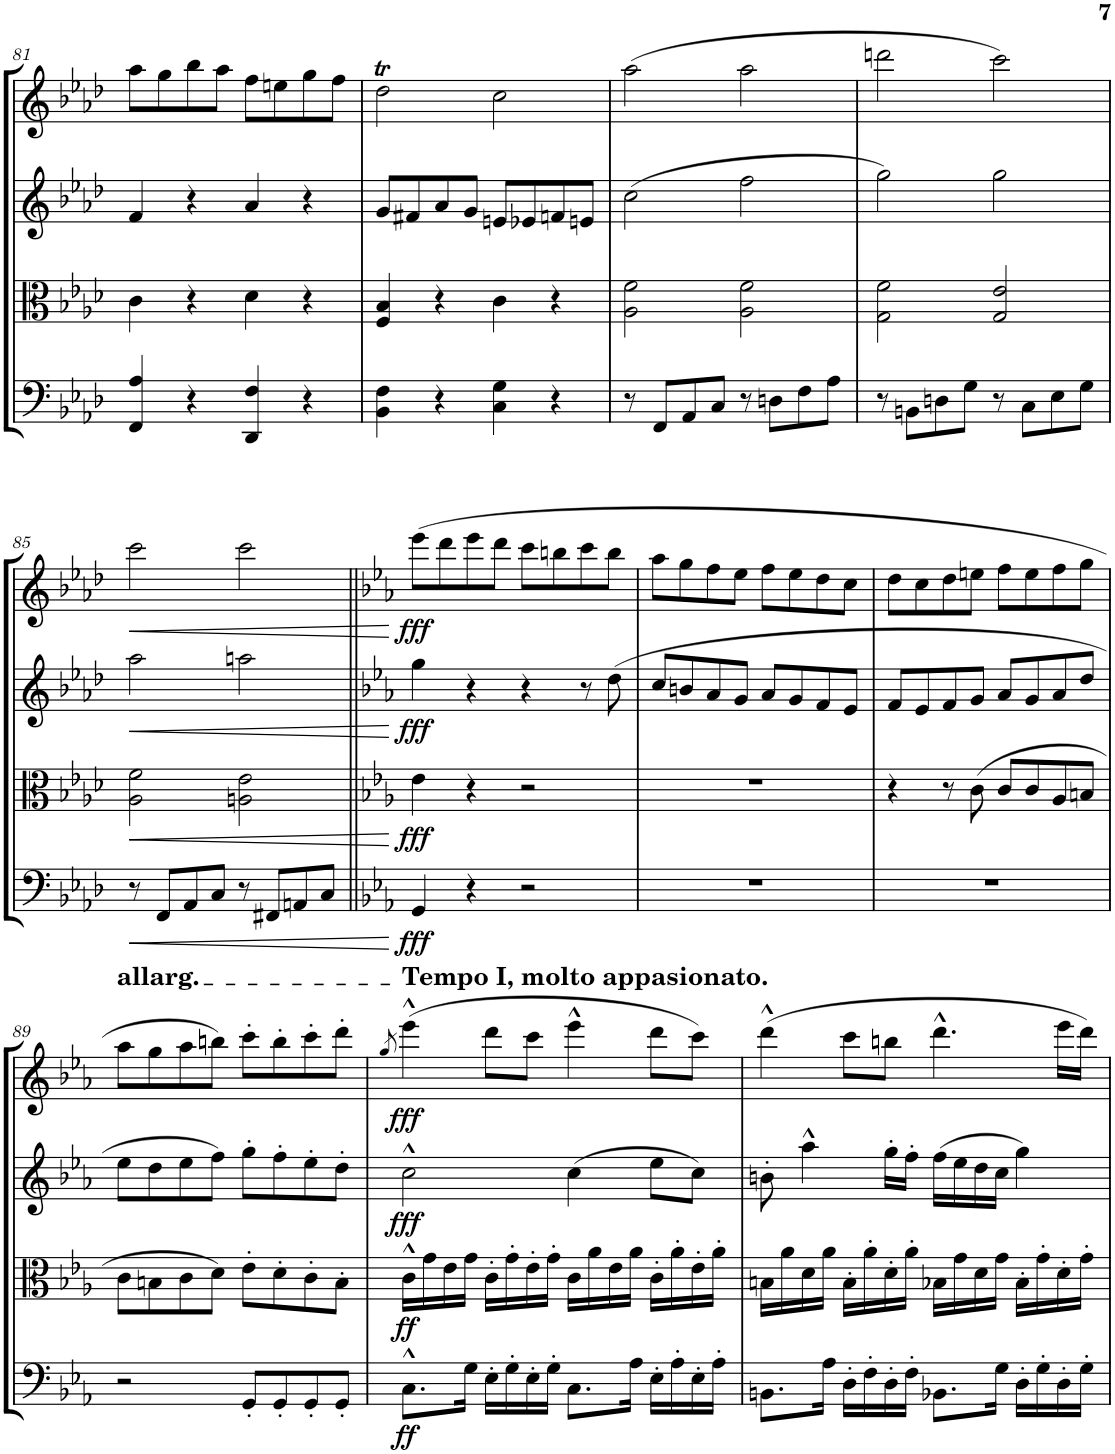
**kern	**dynam	**kern	**dynam	**kern	**dynam	**kern	**dynam
*part4	*part4	*part3	*part3	*part2	*part2	*part1	*part1
*staff4	*staff4	*staff3	*staff3	*staff2	*staff2	*staff1	*staff1
*I"Violoncello	*	*I"Viola	*	*I"Violin II	*	*I"Violin I	*
*I'Vc	*	*I'Vla	*	*I'Vln	*	*I'Vln	*
!!LO:PB:g=z
*clefF4	*	*clefC3	*	*clefG2	*	*clefG2	*
*k[b-e-a-d-]	*	*k[b-e-a-d-]	*	*k[b-e-a-d-]	*	*k[b-e-a-d-]	*
*M4/4	*	*M4/4	*	*M4/4	*	*M4/4	*
=81	=81	=81	=81	=81	=81	=81	=81
4FF/ 4A-/	.	4c\	.	4f/	.	8aa-\L	.
.	.	.	.	.	.	8gg\	.
4r	.	4r	.	4r	.	8bb-\	.
.	.	.	.	.	.	8aa-\J	.
4DD-/ 4F/	.	4d-\	.	4a-/	.	8ff\L	.
.	.	.	.	.	.	8een\	.
4r	.	4r	.	4r	.	8gg\	.
.	.	.	.	.	.	8ff\J	.
=82	=82	=82	=82	=82	=82	=82	=82
4BB-\ 4F\	.	4F/ 4B-/	.	8g/L	.	2dd-T\	.
.	.	.	.	8f#X/	.	.	.
4r	.	4r	.	8a-/	.	.	.
.	.	.	.	8g/J	.	.	.
4C\ 4G\	.	4c\	.	8en/L	.	2cc\	.
.	.	.	.	8e-X/	.	.	.
4r	.	4r	.	8fn/	.	.	.
.	.	.	.	8en/J	.	.	.
=83	=83	=83	=83	=83	=83	=83	=83
8r	.	2A-\ 2f\	.	(2cc\	.	(2aa-\	.
8FF/L	.	.	.	.	.	.	.
8AA-/	.	.	.	.	.	.	.
8C/J	.	.	.	.	.	.	.
8r	.	2A-\ 2f\	.	2ff\	.	2aa-\	.
8Dn\L	.	.	.	.	.	.	.
8F\	.	.	.	.	.	.	.
8A-\J	.	.	.	.	.	.	.
=84	=84	=84	=84	=84	=84	=84	=84
8r	.	2G\ 2f\	.	2gg\)	.	2dddn\	.
8BBn\L	.	.	.	.	.	.	.
8Dn\	.	.	.	.	.	.	.
8G\J	.	.	.	.	.	.	.
8r	.	2G/ 2e-/	.	2gg\	.	2ccc\)	.
8C\L	.	.	.	.	.	.	.
8E-\	.	.	.	.	.	.	.
8G\J	.	.	.	.	.	.	.
!!LO:LB:g=z
=85	=85	=85	=85	=85	=85	=85	=85
!	!LO:HP:b	!	!LO:HP:b	!	!LO:HP:b	!	!LO:HP:b
8r	<	2A-\ 2f\	<	2aa-\	<	2ccc\	<
8FF/L	.	.	.	.	.	.	.
8AA-/	.	.	.	.	.	.	.
8C/J	.	.	.	.	.	.	.
8r	.	2An\ 2e-\	.	2aan\	.	2ccc\	.
8FF#X/L	.	.	.	.	.	.	.
8AAn/	.	.	.	.	.	.	.
8C;</J	.	.	.	.	.	.	.
.	[	.	[	.	[	.	[
=86||	=86||	=86||	=86||	=86||	=86||	=86||	=86||
*k[b-e-a-]	*	*k[b-e-a-]	*	*k[b-e-a-]	*	*k[b-e-a-]	*
!	!LO:DY:b	!	!LO:DY:b	!	!LO:DY:b	!	!LO:DY:b
4GG/	fff	4e-\	fff	4gg\	fff	(8eee-\L	fff
.	.	.	.	.	.	8ddd\	.
4r	.	4r	.	4r	.	8eee-\	.
.	.	.	.	.	.	8ddd\J	.
2r	.	2r	.	4r	.	8ccc\L	.
.	.	.	.	.	.	8bbn\	.
.	.	.	.	8r	.	8ccc\	.
.	.	.	.	(8dd\	.	8bb\J	.
=87	=87	=87	=87	=87	=87	=87	=87
1r	.	1r	.	8cc/L	.	8aa-\L	.
.	.	.	.	8bn/	.	8gg\	.
.	.	.	.	8a-/	.	8ff\	.
.	.	.	.	8g/J	.	8ee-\J	.
.	.	.	.	8a-/L	.	8ff\L	.
.	.	.	.	8g/	.	8ee-\	.
.	.	.	.	8f/	.	8dd\	.
.	.	.	.	8e-/J	.	8cc\J	.
=88	=88	=88	=88	=88	=88	=88	=88
1r	.	4r	.	8f/L	.	8dd\L	.
.	.	.	.	8e-/	.	8cc\	.
.	.	8r	.	8f/	.	8dd\	.
.	.	(8c\	.	8g/J	.	8een\J	.
.	.	8c/L	.	8a-/L	.	8ff\L	.
.	.	8c/	.	8g/	.	8ee\	.
.	.	8A-/	.	8a-/	.	8ff\	.
.	.	8Bn/J	.	8dd/J	.	8gg\J	.
!!LO:LB:g=z
=89	=89	=89	=89	=89	=89	=89	=89
!	!	!	!	!	!	!LO:TX:a:t=allarg.	!
2r	.	8c\L	.	8ee-\L	.	8aa-\L	.
.	.	8Bn\	.	8dd\	.	8gg\	.
.	.	8c\	.	8ee-\	.	8aa-\	.
.	.	8d\J)	.	8ff\J)	.	8bbn\J)	.
8GG'/L	.	8e-'\L	.	8gg'\L	.	8ccc'\L	.
8GG'/	.	8d'\	.	8ff'\	.	8bb'\	.
8GG'/	.	8c'\	.	8ee-'\	.	8ccc'\	.
8GG'/J	.	8B'\J	.	8dd'\J	.	8ddd'\J	.
=90	=90	=90	=90	=90	=90	=90	=90
.	.	.	.	.	.	8qgg/	.
!	!	!	!	!	!	!LO:TX:a:B:t=Tempo I, molto appasionato.	!
!	!LO:DY:b	!	!LO:DY:b	!	!LO:DY:b	!	!LO:DY:b
8.C^^\L	ff	16c^^\LL	ff	2cc^^\	fff	(4eee-^^\	fff
.	.	16g\	.	.	.	.	.
.	.	16e-\	.	.	.	.	.
16G\Jk	.	16g\JJ	.	.	.	.	.
16E-'\LL	.	16c'\LL	.	.	.	8ddd\L	.
16G'\	.	16g'\	.	.	.	.	.
16E-'\	.	16e-'\	.	.	.	8ccc\J	.
16G'\JJ	.	16g'\JJ	.	.	.	.	.
8.C\L	.	16c\LL	.	(4cc\	.	4eee-^^\	.
.	.	16a-\	.	.	.	.	.
.	.	16e-\	.	.	.	.	.
16A-\Jk	.	16a-\JJ	.	.	.	.	.
16E-'\LL	.	16c'\LL	.	8ee-\L	.	8ddd\L	.
16A-'\	.	16a-'\	.	.	.	.	.
16E-'\	.	16e-'\	.	8cc\J)	.	8ccc\J)	.
16A-'\JJ	.	16a-'\JJ	.	.	.	.	.
=91	=91	=91	=91	=91	=91	=91	=91
8.BBn\L	.	16Bn\LL	.	8bn'\	.	(4ddd^^\	.
.	.	16a-\	.	.	.	.	.
.	.	16d\	.	4aa-^^\	.	.	.
16A-\Jk	.	16a-\JJ	.	.	.	.	.
16D'\LL	.	16B'\LL	.	.	.	8ccc\L	.
16F'\	.	16a-'\	.	.	.	.	.
16D'\	.	16d'\	.	16gg'\LL	.	8bbn\J	.
16F'\JJ	.	16a-'\JJ	.	16ff'\JJ	.	.	.
8.BB-X\L	.	16B-X\LL	.	(16ff\LL	.	4.ddd^^\	.
.	.	16g\	.	16ee-\	.	.	.
.	.	16d\	.	16dd\	.	.	.
16G\Jk	.	16g\JJ	.	16cc\JJ	.	.	.
16D'\LL	.	16B-'\LL	.	4gg\)	.	.	.
16G'\	.	16g'\	.	.	.	.	.
16D'\	.	16d'\	.	.	.	16eee-\LL	.
16G'\JJ	.	16g'\JJ	.	.	.	16ddd\JJ)	.
=	=	=	=	=	=	=	=
*-	*-	*-	*-	*-	*-	*-	*-
